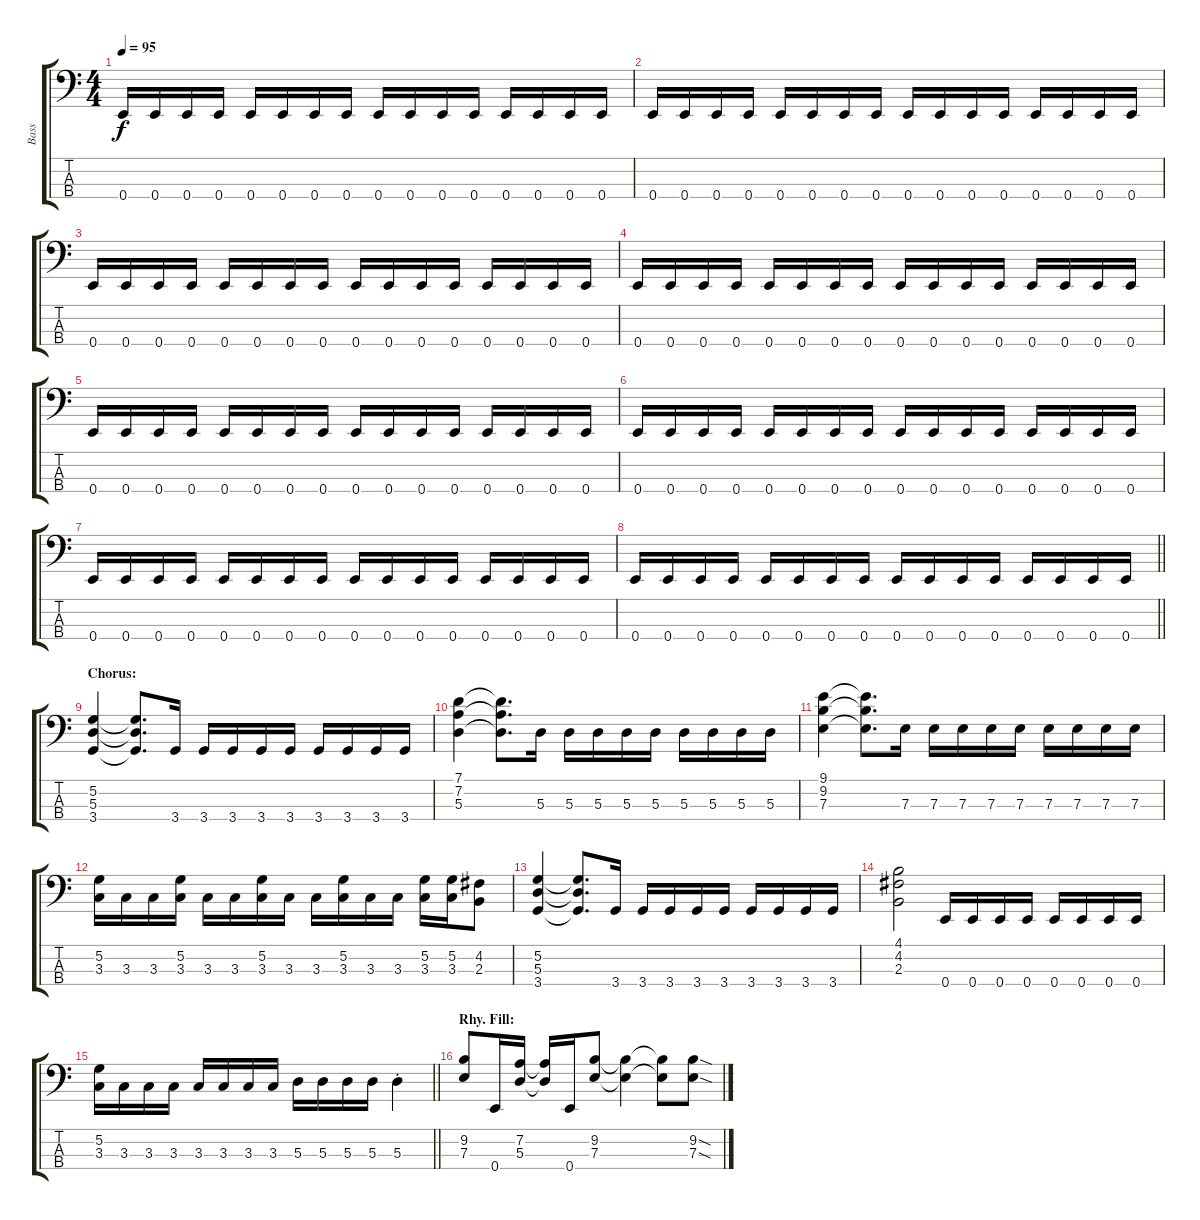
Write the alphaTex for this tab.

\track ("Bass" "Bass") {instrument slapbass2}
\staff {score tabs}
\tuning (G2 D2 A1 E1) {hide}
\ts (4 4)
\tempo 95
\clef f4
\ks c
0.4.16{dy f} 0.4.16 0.4.16 0.4.16 0.4.16 0.4.16 0.4.16 0.4.16 0.4.16 0.4.16 0.4.16 0.4.16 0.4.16 0.4.16 0.4.16 0.4.16 |
0.4.16 0.4.16 0.4.16 0.4.16 0.4.16 0.4.16 0.4.16 0.4.16 0.4.16 0.4.16 0.4.16 0.4.16 0.4.16 0.4.16 0.4.16 0.4.16 |
0.4.16 0.4.16 0.4.16 0.4.16 0.4.16 0.4.16 0.4.16 0.4.16 0.4.16 0.4.16 0.4.16 0.4.16 0.4.16 0.4.16 0.4.16 0.4.16 |
0.4.16 0.4.16 0.4.16 0.4.16 0.4.16 0.4.16 0.4.16 0.4.16 0.4.16 0.4.16 0.4.16 0.4.16 0.4.16 0.4.16 0.4.16 0.4.16 |
0.4.16 0.4.16 0.4.16 0.4.16 0.4.16 0.4.16 0.4.16 0.4.16 0.4.16 0.4.16 0.4.16 0.4.16 0.4.16 0.4.16 0.4.16 0.4.16 |
0.4.16 0.4.16 0.4.16 0.4.16 0.4.16 0.4.16 0.4.16 0.4.16 0.4.16 0.4.16 0.4.16 0.4.16 0.4.16 0.4.16 0.4.16 0.4.16 |
0.4.16 0.4.16 0.4.16 0.4.16 0.4.16 0.4.16 0.4.16 0.4.16 0.4.16 0.4.16 0.4.16 0.4.16 0.4.16 0.4.16 0.4.16 0.4.16 |
\barLineRight lightlight
0.4.16 0.4.16 0.4.16 0.4.16 0.4.16 0.4.16 0.4.16 0.4.16 0.4.16 0.4.16 0.4.16 0.4.16 0.4.16 0.4.16 0.4.16 0.4.16 |
\section ("" "Chorus:")
(5.2 5.3 3.4).4 (5.2{t} 5.3{t} 3.4{t}).8{d} 3.4.16 3.4.16 3.4.16 3.4.16 3.4.16 3.4.16 3.4.16 3.4.16 3.4.16 |
(7.1 7.2 5.3).4 (7.1{t} 7.2{t} 5.3{t}).8{d} 5.3.16 5.3.16 5.3.16 5.3.16 5.3.16 5.3.16 5.3.16 5.3.16 5.3.16 |
(9.1 9.2 7.3).4 (9.1{t} 9.2{t} 7.3{t}).8{d} 7.3.16 7.3.16 7.3.16 7.3.16 7.3.16 7.3.16 7.3.16 7.3.16 7.3.16 |
(5.2 3.3).16 3.3.16 3.3.16 (5.2 3.3).16 3.3.16 3.3.16 (5.2 3.3).16 3.3.16 3.3.16 (5.2 3.3).16 3.3.16 3.3.16 (5.2 3.3).16 (5.2 3.3).16 (4.2 2.3).8 |
(5.2 5.3 3.4).4 (5.2{t} 5.3{t} 3.4{t}).8{d} 3.4.16 3.4.16 3.4.16 3.4.16 3.4.16 3.4.16 3.4.16 3.4.16 3.4.16 |
(4.1 4.2 2.3).2 0.4.16 0.4.16 0.4.16 0.4.16 0.4.16 0.4.16 0.4.16 0.4.16 |
\barLineRight lightlight
(5.2 3.3).16 3.3.16 3.3.16 3.3.16 3.3.16 3.3.16 3.3.16 3.3.16 5.3.16 5.3.16 5.3.16 5.3.16 5.3{st}.4 |
\section ("" "Rhy. Fill:")
(9.2 7.3).8 0.4.16 (7.2 5.3).16 (7.2{t} 5.3{t}).16 0.4.16 (9.2 7.3).8 (9.2{t} 7.3{t}).4 (9.2{t} 7.3{t}).8 (9.2{sod} 7.3{sod}).8
